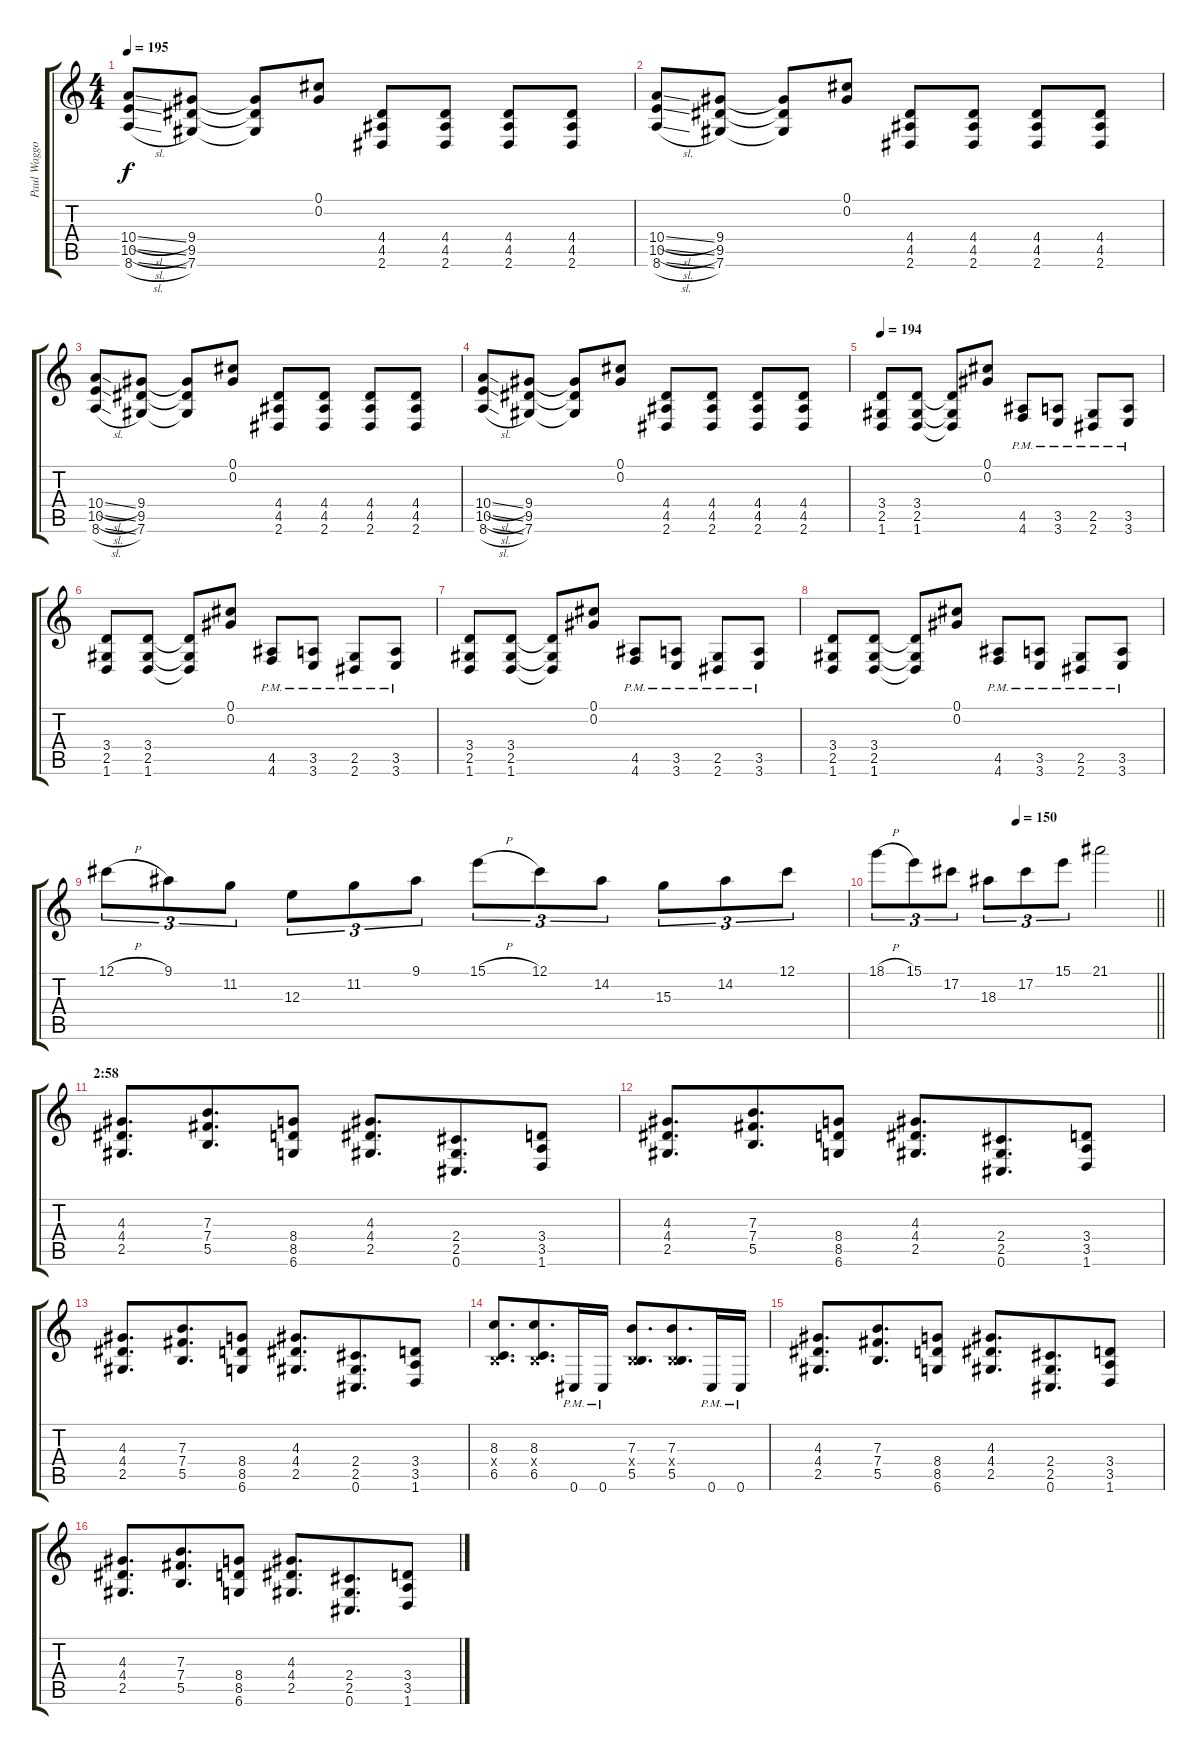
\track ("Paul Waggoner" "Paul Waggo") {instrument distortionguitar}
\staff {score tabs}
\tuning (Db4 Ab3 E3 B2 Gb2 Db2) {hide}
\ts (4 4)
\tempo 195
\clef g2
\ks c
(10.4{sl} 10.5{sl} 8.6{sl}).8{dy f} (9.4 9.5 7.6).8 (9.4{t} 9.5{t} 7.6{t}).8 (0.1 0.2).8 (4.4 4.5 2.6).8 (4.4 4.5 2.6).8 (4.4 4.5 2.6).8 (4.4 4.5 2.6).8 |
(10.4{sl} 10.5{sl} 8.6{sl}).8 (9.4 9.5 7.6).8 (9.4{t} 9.5{t} 7.6{t}).8 (0.1 0.2).8 (4.4 4.5 2.6).8 (4.4 4.5 2.6).8 (4.4 4.5 2.6).8 (4.4 4.5 2.6).8 |
(10.4{sl} 10.5{sl} 8.6{sl}).8 (9.4 9.5 7.6).8 (9.4{t} 9.5{t} 7.6{t}).8 (0.1 0.2).8 (4.4 4.5 2.6).8 (4.4 4.5 2.6).8 (4.4 4.5 2.6).8 (4.4 4.5 2.6).8 |
(10.4{sl} 10.5{sl} 8.6{sl}).8 (9.4 9.5 7.6).8 (9.4{t} 9.5{t} 7.6{t}).8 (0.1 0.2).8 (4.4 4.5 2.6).8 (4.4 4.5 2.6).8 (4.4 4.5 2.6).8 (4.4 4.5 2.6).8 |
\tempo 194
(3.4 2.5 1.6).8 (3.4 2.5 1.6).8 (3.4{t} 2.5{t} 1.6{t}).8 (0.1 0.2).8 (4.5{pm} 4.6{pm}).8 (3.5{pm} 3.6{pm}).8 (2.5{pm} 2.6{pm}).8 (3.5{pm} 3.6{pm}).8 |
(3.4 2.5 1.6).8 (3.4 2.5 1.6).8 (3.4{t} 2.5{t} 1.6{t}).8 (0.1 0.2).8 (4.5{pm} 4.6{pm}).8 (3.5{pm} 3.6{pm}).8 (2.5{pm} 2.6{pm}).8 (3.5{pm} 3.6{pm}).8 |
(3.4 2.5 1.6).8 (3.4 2.5 1.6).8 (3.4{t} 2.5{t} 1.6{t}).8 (0.1 0.2).8 (4.5{pm} 4.6{pm}).8 (3.5{pm} 3.6{pm}).8 (2.5{pm} 2.6{pm}).8 (3.5{pm} 3.6{pm}).8 |
(3.4 2.5 1.6).8 (3.4 2.5 1.6).8 (3.4{t} 2.5{t} 1.6{t}).8 (0.1 0.2).8 (4.5{pm} 4.6{pm}).8 (3.5{pm} 3.6{pm}).8 (2.5{pm} 2.6{pm}).8 (3.5{pm} 3.6{pm}).8 |
12.1{h}.8{tu (3 2)} 9.1.8{tu (3 2)} 11.2.8{tu (3 2)} 12.3.8{tu (3 2)} 11.2.8{tu (3 2)} 9.1.8{tu (3 2)} 15.1{h}.8{tu (3 2)} 12.1.8{tu (3 2)} 14.2.8{tu (3 2)} 15.3.8{tu (3 2)} 14.2.8{tu (3 2)} 12.1.8{tu (3 2)} |
\tempo (150 0.5)
\barLineRight lightlight
18.1{h}.8{tu (3 2)} 15.1.8{tu (3 2)} 17.2.8{tu (3 2)} 18.3.8{tu (3 2)} 17.2.8{tu (3 2)} 15.1.8{tu (3 2)} 21.1.2 |
\section ("" "2:58")
(4.3 4.4 2.5).8{d} (7.3 7.4 5.5).8{d beam merge} (8.4 8.5 6.6).8 (4.3 4.4 2.5).8{d} (2.4 2.5 0.6).8{d beam merge} (3.4 3.5 1.6).8 |
(4.3 4.4 2.5).8{d} (7.3 7.4 5.5).8{d beam merge} (8.4 8.5 6.6).8 (4.3 4.4 2.5).8{d} (2.4 2.5 0.6).8{d beam merge} (3.4 3.5 1.6).8 |
(4.3 4.4 2.5).8{d} (7.3 7.4 5.5).8{d beam merge} (8.4 8.5 6.6).8 (4.3 4.4 2.5).8{d} (2.4 2.5 0.6).8{d beam merge} (3.4 3.5 1.6).8 |
(8.3 0.4{x} 6.5).8{d} (8.3 0.4{x} 6.5).8{d beam merge} 0.6{pm}.16 0.6{pm}.16 (7.3 0.4{x} 5.5).8{d} (7.3 0.4{x} 5.5).8{d beam merge} 0.6{pm}.16 0.6{pm}.16 |
(4.3 4.4 2.5).8{d} (7.3 7.4 5.5).8{d beam merge} (8.4 8.5 6.6).8 (4.3 4.4 2.5).8{d} (2.4 2.5 0.6).8{d beam merge} (3.4 3.5 1.6).8 |
(4.3 4.4 2.5).8{d} (7.3 7.4 5.5).8{d beam merge} (8.4 8.5 6.6).8 (4.3 4.4 2.5).8{d} (2.4 2.5 0.6).8{d beam merge} (3.4 3.5 1.6).8
